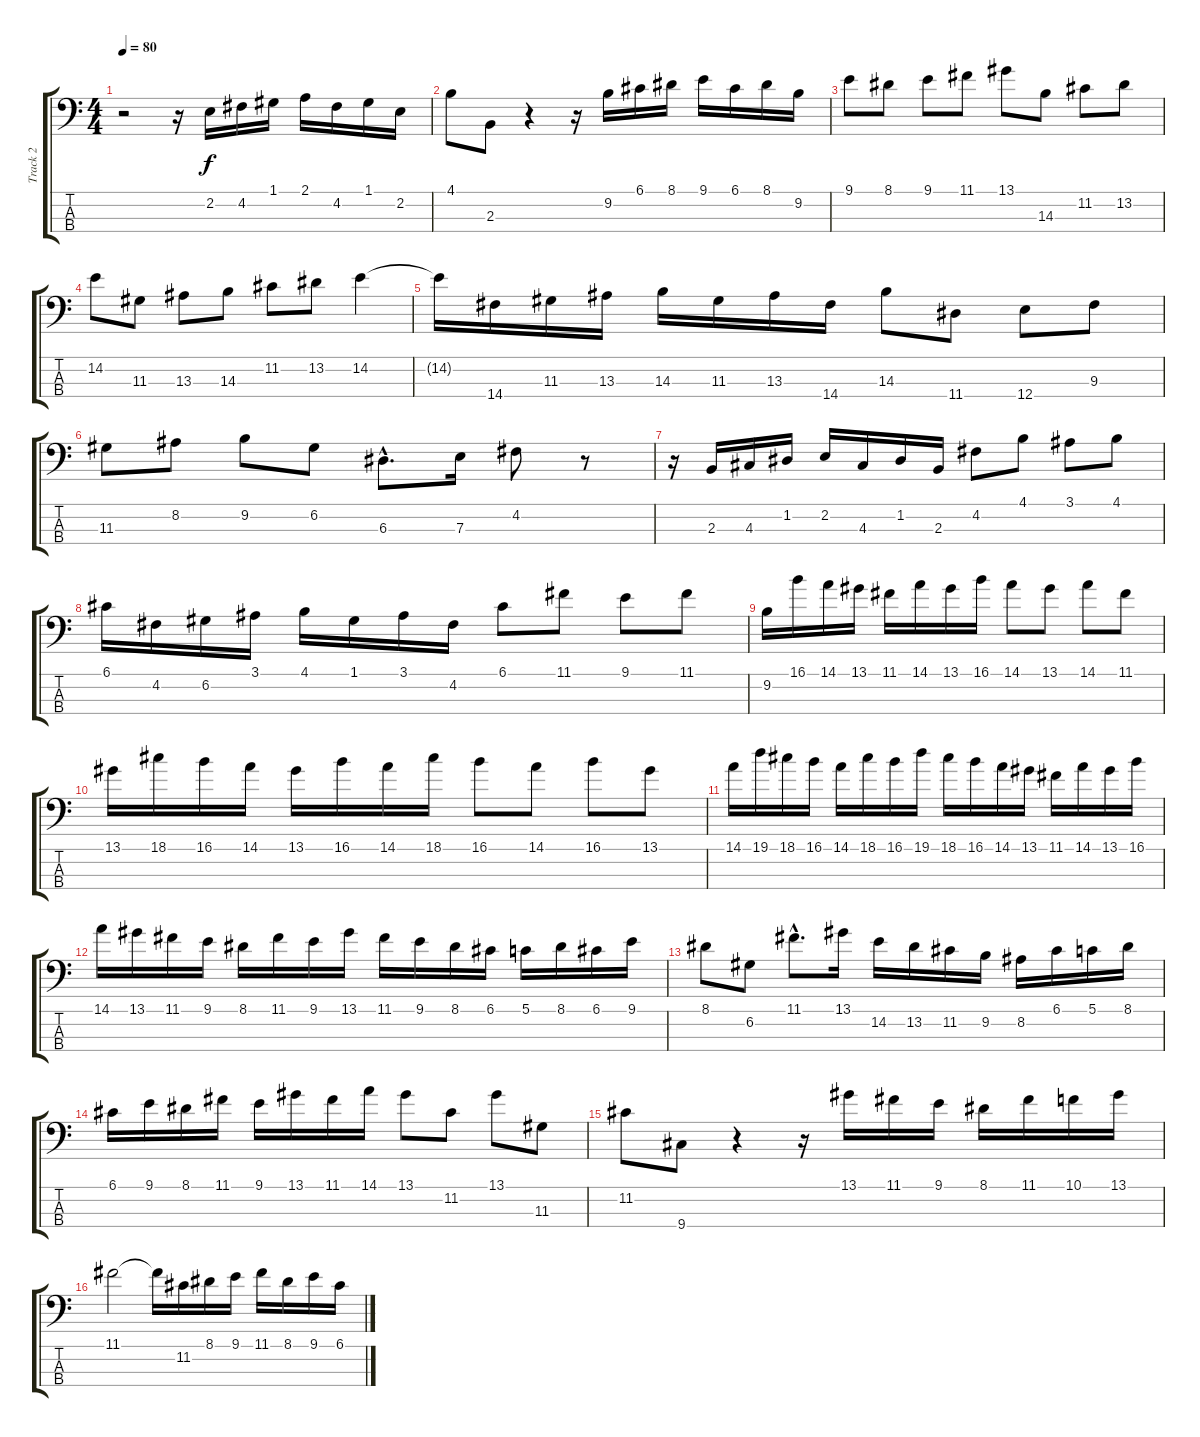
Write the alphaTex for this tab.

\track ("Track 2" "Track 2") {instrument electricbasspick}
\staff {score tabs}
\tuning (G2 D2 A1 E1) {hide}
\ts (4 4)
\tempo 80
\clef f4
\ks c
r.2{dy f instrument electricbasspick} r.16 2.2.16 4.2.16 1.1.16 2.1.16 4.2.16 1.1.16 2.2.16 |
4.1.8 2.3.8 r.4 r.16 9.2.16 6.1.16 8.1.16 9.1.16 6.1.16 8.1.16 9.2.16 |
9.1.8 8.1.8 9.1.8 11.1.8 13.1.8 14.3.8 11.2.8 13.2.8 |
14.2.8 11.3.8 13.3.8 14.3.8 11.2.8 13.2.8 14.2.4 |
14.2{t}.16 14.4.16 11.3.16 13.3.16 14.3.16 11.3.16 13.3.16 14.4.16 14.3.8 11.4.8 12.4.8 9.3.8 |
11.3.8 8.2.8 9.2.8 6.2.8 6.3{hac}.8{d} 7.3.16 4.2.8 r.8 |
r.16 2.3.16 4.3.16 1.2.16 2.2.16 4.3.16 1.2.16 2.3.16 4.2.8 4.1.8 3.1.8 4.1.8 |
6.1.16 4.2.16 6.2.16 3.1.16 4.1.16 1.1.16 3.1.16 4.2.16 6.1.8 11.1.8 9.1.8 11.1.8 |
9.2.16 16.1.16 14.1.16 13.1.16 11.1.16 14.1.16 13.1.16 16.1.16 14.1.8 13.1.8 14.1.8 11.1.8 |
13.1.16 18.1.16 16.1.16 14.1.16 13.1.16 16.1.16 14.1.16 18.1.16 16.1.8 14.1.8 16.1.8 13.1.8 |
14.1.16 19.1.16 18.1.16 16.1.16 14.1.16 18.1.16 16.1.16 19.1.16 18.1.16 16.1.16 14.1.16 13.1.16 11.1.16 14.1.16 13.1.16 16.1.16 |
14.1.16 13.1.16 11.1.16 9.1.16 8.1.16 11.1.16 9.1.16 13.1.16 11.1.16 9.1.16 8.1.16 6.1.16 5.1.16 8.1.16 6.1.16 9.1.16 |
8.1.8 6.2.8 11.1{hac}.8{d} 13.1.16 14.2.16 13.2.16 11.2.16 9.2.16 8.2.16 6.1.16 5.1.16 8.1.16 |
6.1.16 9.1.16 8.1.16 11.1.16 9.1.16 13.1.16 11.1.16 14.1.16 13.1.8 11.2.8 13.1.8 11.3.8 |
11.2.8 9.4.8 r.4 r.16 13.1.16 11.1.16 9.1.16 8.1.16 11.1.16 10.1.16 13.1.16 |
11.1.2 11.1{t}.16 11.2.16 8.1.16 9.1.16 11.1.16 8.1.16 9.1.16 6.1.16
